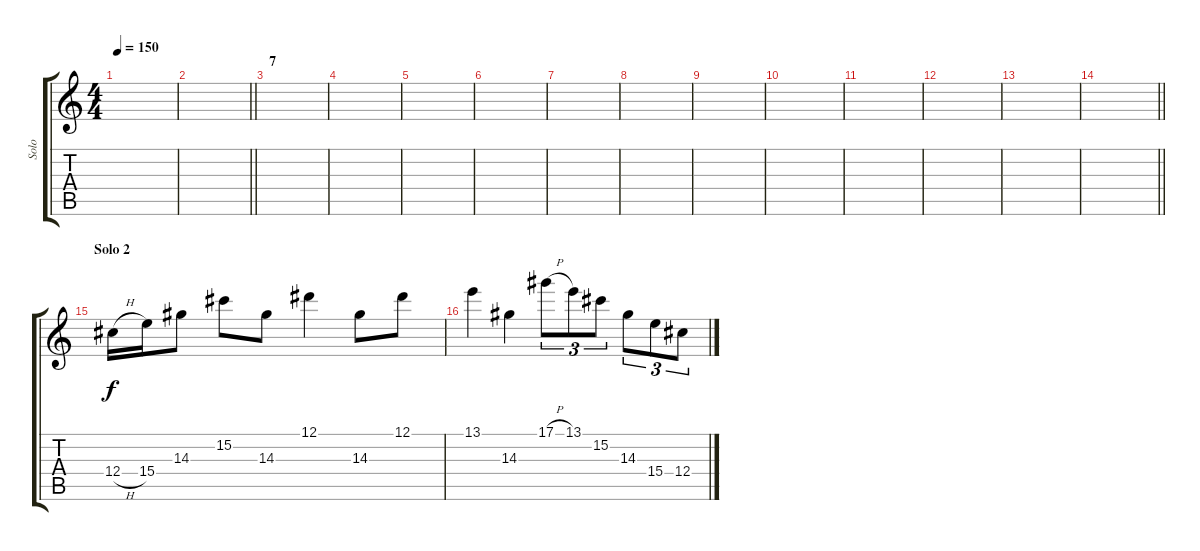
\track ("Solo" "Solo") {instrument distortionguitar}
\staff {score tabs}
\tuning (Eb4 Bb3 Gb3 Db3 Ab2 Eb2) {hide}
\ts (4 4)
\tempo 150
\clef g2
\ks c
|
\barLineRight lightlight
|
\section ("" "7")
|
|
|
|
|
|
|
|
|
|
|
\barLineRight lightlight
|
\section ("" "Solo 2")
12.4{h}.16 15.4.16 14.3.8 15.2.8 14.3.8 12.1.4 14.3.8 12.1.8 |
13.1.4 14.3.4 17.1{h}.8{tu (3 2)} 13.1.8{tu (3 2)} 15.2.8{tu (3 2)} 14.3.8{tu (3 2)} 15.4.8{tu (3 2)} 12.4.8{tu (3 2)}
